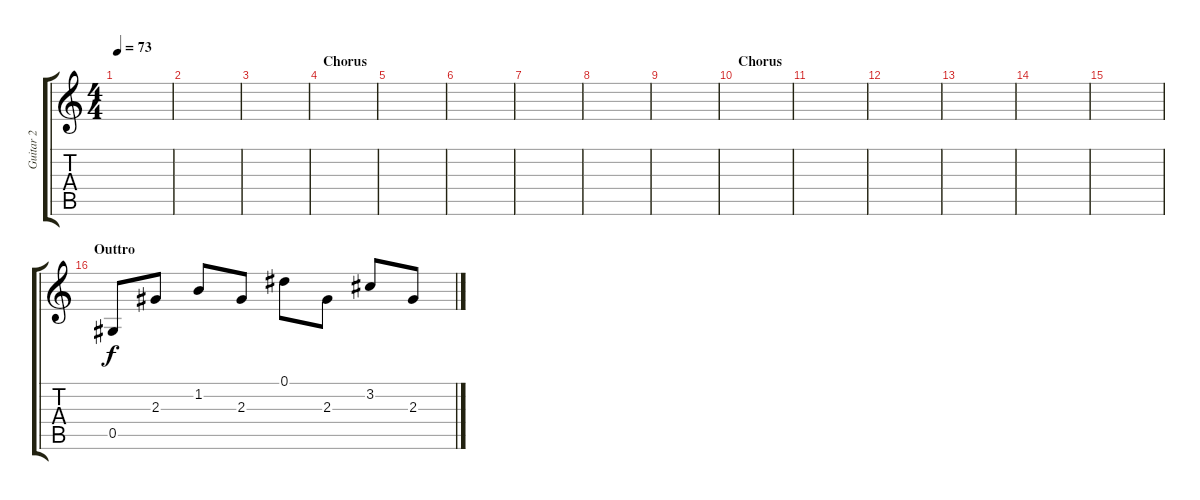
\track ("Guitar 2" "Guitar 2") {instrument acousticguitarsteel}
\staff {score tabs}
\tuning (Eb4 Bb3 Gb3 Db3 Ab2 Eb2) {hide}
\ts (4 4)
\tempo 73
\clef g2
\ks c
|
|
|
\section ("" "Chorus")
|
|
|
|
|
|
\section ("" "Chorus")
|
|
|
|
|
|
\section ("" "Outtro")
0.5.8 2.3.8 1.2.8 2.3.8 0.1.8 2.3.8 3.2.8 2.3.8
